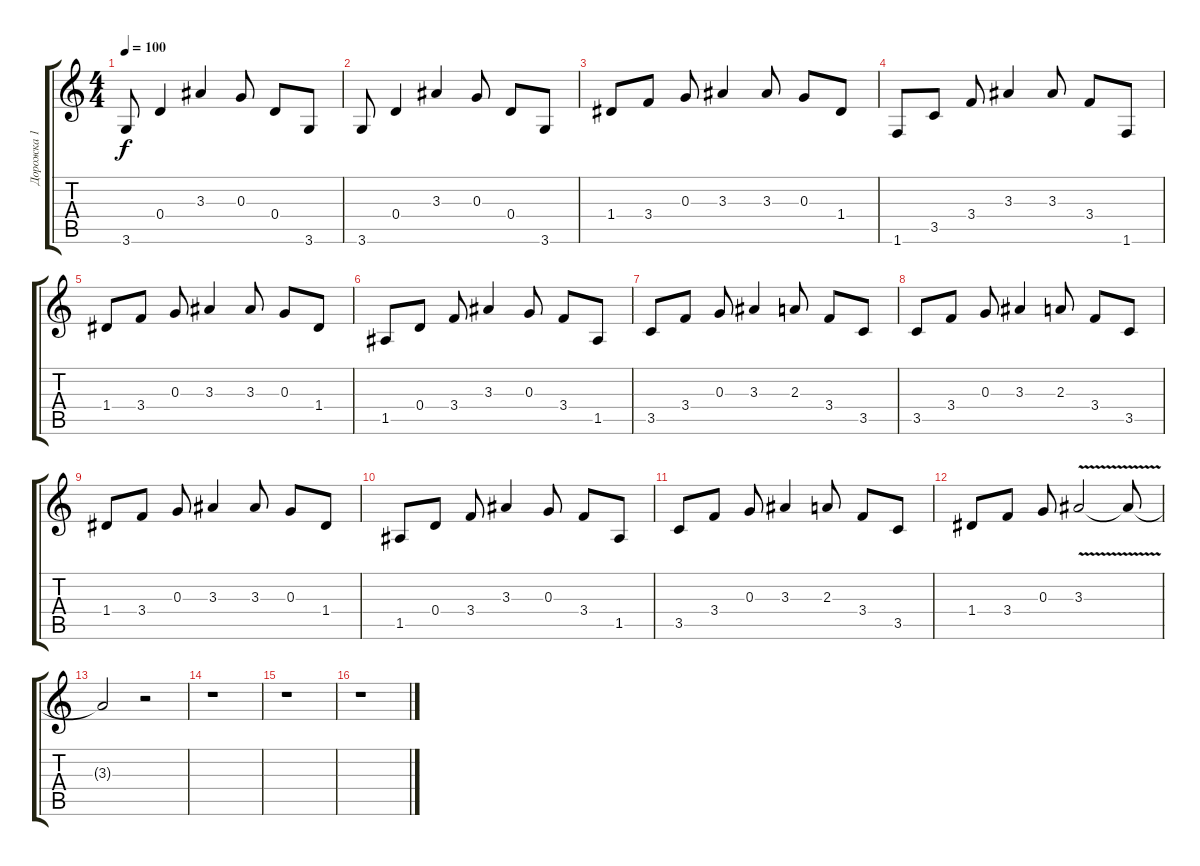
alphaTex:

\track ("Дорожка 1" "Дорожка 1") {instrument electricguitarclean}
\staff {score tabs}
\tuning (E4 B3 G3 D3 A2 E2) {hide}
\ts (4 4)
\tempo 100
\clef g2
\ks c
3.6.8{dy f} 0.4.4 3.3.4 0.3.8 0.4.8 3.6.8 |
3.6.8 0.4.4 3.3.4 0.3.8 0.4.8 3.6.8 |
1.4.8 3.4.8 0.3.8 3.3.4 3.3.8 0.3.8 1.4.8 |
1.6.8 3.5.8 3.4.8 3.3.4 3.3.8 3.4.8 1.6.8 |
1.4.8 3.4.8 0.3.8 3.3.4 3.3.8 0.3.8 1.4.8 |
1.5.8 0.4.8 3.4.8 3.3.4 0.3.8 3.4.8 1.5.8 |
3.5.8 3.4.8 0.3.8 3.3.4 2.3.8 3.4.8 3.5.8 |
3.5.8 3.4.8 0.3.8 3.3.4 2.3.8 3.4.8 3.5.8 |
1.4.8 3.4.8 0.3.8 3.3.4 3.3.8 0.3.8 1.4.8 |
1.5.8 0.4.8 3.4.8 3.3.4 0.3.8 3.4.8 1.5.8 |
3.5.8 3.4.8 0.3.8 3.3.4 2.3.8 3.4.8 3.5.8 |
1.4.8 3.4.8 0.3.8 3.3{v}.2 3.3{t}.8 |
3.3{t}.2 r.2 |
r.1 |
r.1 |
r.1
